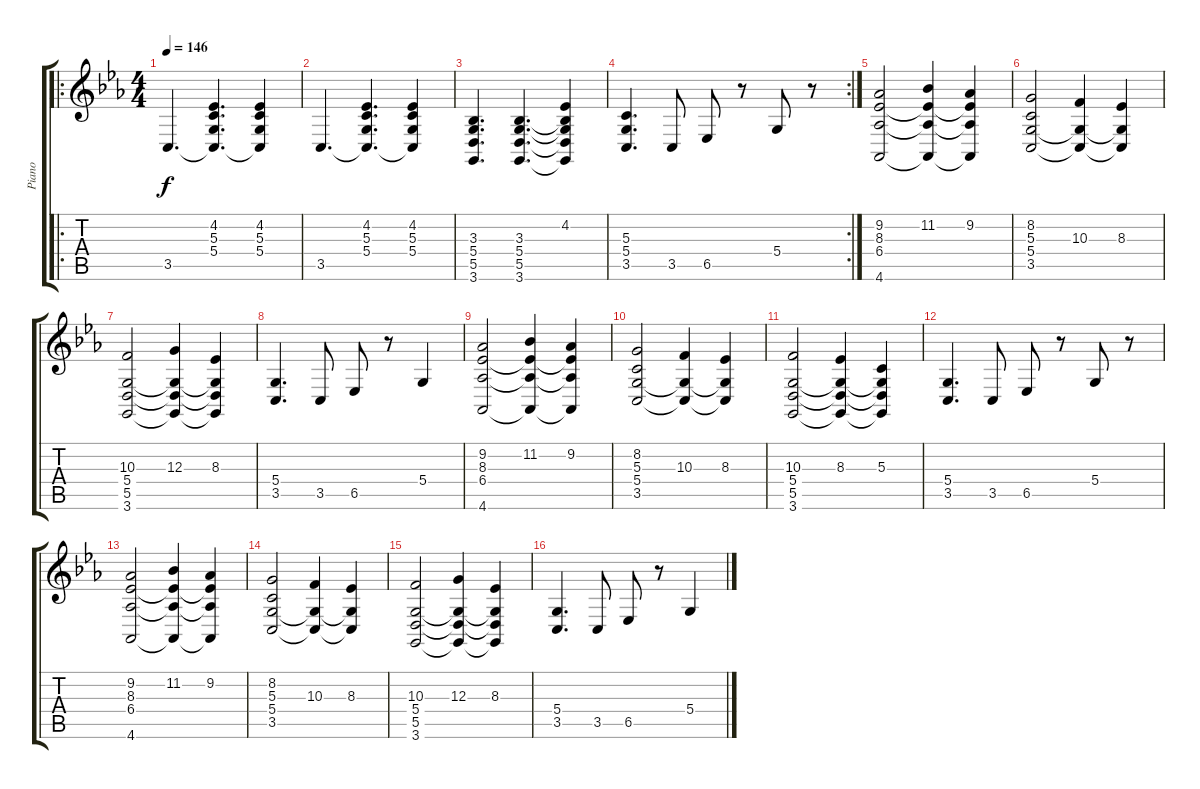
\track ("Piano" "Piano") {instrument brightacousticpiano}
\staff {score tabs}
\tuning (E4 B3 G3 D3 A2 E2) {hide}
\ro
\ts (4 4)
\tempo 146
\clef g2
\ks cminor
3.5.4{d dy f} (4.2 5.3 5.4 3.5{t}).4{d} (4.2 5.3 5.4 3.5{t}).4 |
3.5.4{d} (4.2 5.3 5.4 3.5{t}).4{d} (4.2 5.3 5.4 3.5{t}).4 |
(3.3 5.4 5.5 3.6).4{d} (3.3 5.4 5.5 3.6).4{d} (4.2 3.3{t} 5.4{t} 5.5{t} 3.6{t}).4 |
\rc 2
(5.3 5.4 3.5).4{d} 3.5.8 6.5.8 r.8 5.4.8 r.8 |
(9.2 8.3 6.4 4.6).2 (11.2 8.3{t} 6.4{t} 4.6{t}).4 (9.2 8.3{t} 6.4{t} 4.6{t}).4 |
(8.2 5.3 5.4 3.5).2 (10.3 5.4{t} 3.5{t}).4 (8.3 5.4{t} 3.5{t}).4 |
(10.3 5.4 5.5 3.6).2 (12.3 5.4{t} 5.5{t} 3.6{t}).4 (8.3 5.4{t} 5.5{t} 3.6{t}).4 |
(5.4 3.5).4{d} 3.5.8 6.5.8 r.8 5.4.4 |
(9.2 8.3 6.4 4.6).2 (11.2 8.3{t} 6.4{t} 4.6{t}).4 (9.2 8.3{t} 6.4{t} 4.6{t}).4 |
(8.2 5.3 5.4 3.5).2 (10.3 5.4{t} 3.5{t}).4 (8.3 5.4{t} 3.5{t}).4 |
(10.3 5.4 5.5 3.6).2 (8.3 5.4{t} 5.5{t} 3.6{t}).4 (5.3 5.4{t} 5.5{t} 3.6{t}).4 |
(5.4 3.5).4{d} 3.5.8 6.5.8 r.8 5.4.8 r.8 |
(9.2 8.3 6.4 4.6).2 (11.2 8.3{t} 6.4{t} 4.6{t}).4 (9.2 8.3{t} 6.4{t} 4.6{t}).4 |
(8.2 5.3 5.4 3.5).2 (10.3 5.4{t} 3.5{t}).4 (8.3 5.4{t} 3.5{t}).4 |
(10.3 5.4 5.5 3.6).2 (12.3 5.4{t} 5.5{t} 3.6{t}).4 (8.3 5.4{t} 5.5{t} 3.6{t}).4 |
(5.4 3.5).4{d} 3.5.8 6.5.8 r.8 5.4.4
